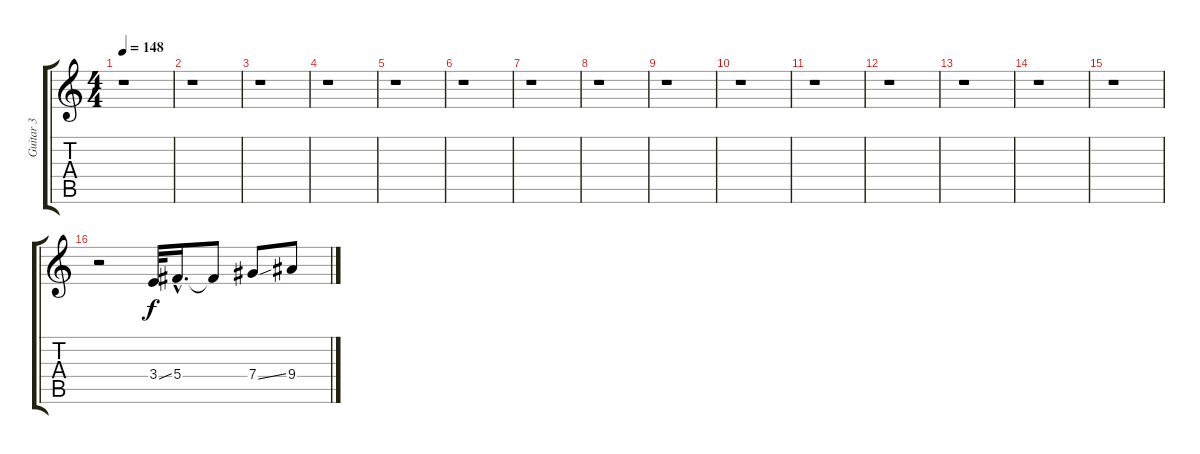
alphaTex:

\track ("Guitar 3" "Guitar 3") {instrument distortionguitar}
\staff {score tabs}
\tuning (Eb4 Bb3 Gb3 Db3 Ab2 Eb2) {hide}
\ts (4 4)
\tempo 148
\clef g2
\ks c
r.1{dy f} |
r.1 |
r.1 |
r.1 |
r.1 |
r.1 |
r.1 |
r.1 |
r.1 |
r.1 |
r.1 |
r.1 |
r.1 |
r.1 |
r.1 |
r.2 3.4{ss}.32 5.4{hac}.16{d} 5.4{t}.8 7.4{ss}.8 9.4.8
